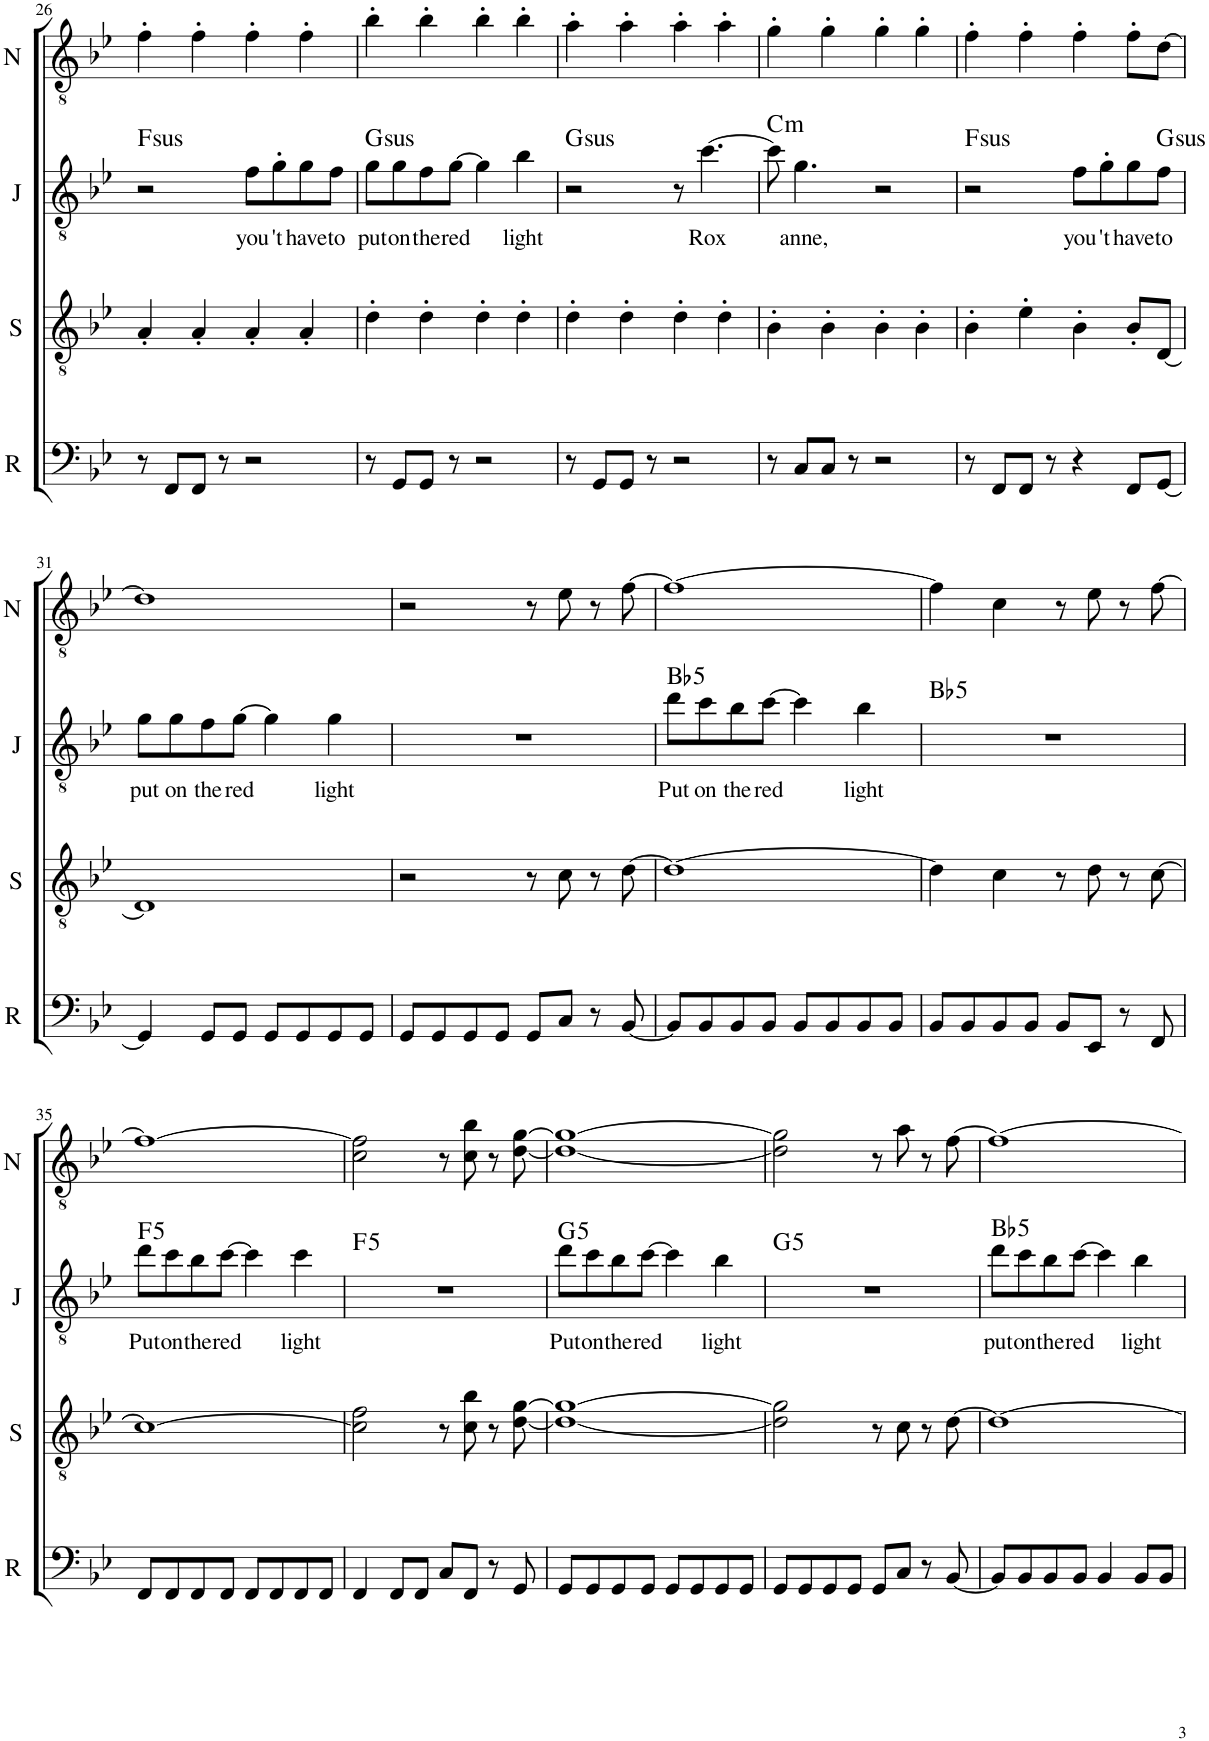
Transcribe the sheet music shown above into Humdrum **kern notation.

**kern	**kern	**kern	**text	**harte	**kern
*part4	*part3	*part2	*part2	*part2	*part1
*staff4	*staff3	*staff2	*staff2	*	*staff1
*I"Ryan	*I"Steve	*I"Justin	*	*	*I"Nate
*I'R	*I'S	*I'J	*	*	*I'N
!!LO:PB:g=z
*clefF4	*clefGv2	*clefGv2	*	*	*clefGv2
*k[b-e-]	*k[b-e-]	*k[b-e-]	*	*	*k[b-e-]
*M4/4	*M4/4	*M4/4	*	*	*M4/4
=26	=26	=26	=26	=26	=26
!	!	!	!	!LO:H:kt=sus	!
8r	4A'/	2r	.	F:sus4	4f'\
8FF/L	.	.	.	.	.
8FF/J	4A'/	.	.	.	4f'\
8r	.	.	.	.	.
!	!	!	!LO:LY:b	!	!
2r	4A'/	8f\L	you	.	4f'\
!	!	!	!LO:LY:b	!	!
.	.	8g'\	't	.	.
!	!	!	!LO:LY:b	!	!
.	4A'/	8g\	have	.	4f'\
!	!	!	!LO:LY:b	!	!
.	.	8f\J	to	.	.
=27	=27	=27	=27	=27	=27
!	!	!	!LO:LY:b	!LO:H:kt=sus	!
8r	4d'\	8g\L	put	G:sus4	4b-'\
!	!	!	!LO:LY:b	!	!
8GG/L	.	8g\	on	.	.
!	!	!	!LO:LY:b	!	!
8GG/J	4d'\	8f\	the	.	4b-'\
!	!	!	!LO:LY:b	!	!
8r	.	[8g\J	red	.	.
2r	4d'\	4g\]	.	.	4b-'\
!	!	!	!LO:LY:b	!	!
.	4d'\	4b-\	light	.	4b-'\
=28	=28	=28	=28	=28	=28
!	!	!	!	!LO:H:kt=sus	!
8r	4d'\	2r	.	G:sus4	4a'\
8GG/L	.	.	.	.	.
8GG/J	4d'\	.	.	.	4a'\
8r	.	.	.	.	.
2r	4d'\	8r	.	.	4a'\
!	!	!	!LO:LY:b	!	!
.	.	[4.cc\	Rox	.	.
.	4d'\	.	.	.	4a'\
=29	=29	=29	=29	=29	=29
!	!	!	!	!LO:H:kt=m	!
8r	4B-'\	8cc\]	.	C:min	4g'\
!	!	!	!LO:LY:b	!	!
8C/L	.	4.g\	anne,	.	.
8C/J	4B-'\	.	.	.	4g'\
8r	.	.	.	.	.
2r	4B-'\	2r	.	.	4g'\
.	4B-'\	.	.	.	4g'\
=30	=30	=30	=30	=30	=30
!	!	!	!	!LO:H:kt=sus	!
8r	4B-'\	2r	.	F:sus4	4f'\
8FF/L	.	.	.	.	.
8FF/J	4e-'\	.	.	.	4f'\
8r	.	.	.	.	.
!	!	!	!LO:LY:b	!	!
4r	4B-'\	8f\L	you	.	4f'\
!	!	!	!LO:LY:b	!	!
.	.	8g'\	't	.	.
!	!	!	!LO:LY:b	!	!
8FF/L	8B-'/L	8g\	have	.	8f'\L
!	!	!	!LO:LY:b	!LO:H:kt=sus	!
[8GG/J	[8D/J	8f\J	to	G:sus4	[8d\J
!!LO:LB:g=z
=31	=31	=31	=31	=31	=31
!	!	!	!LO:LY:b	!	!
4GG/]	1D]	8g\L	put	.	1d]
!	!	!	!LO:LY:b	!	!
.	.	8g\	on	.	.
!	!	!	!LO:LY:b	!	!
8GG/L	.	8f\	the	.	.
!	!	!	!LO:LY:b	!	!
8GG/J	.	[8g\J	red	.	.
8GG/L	.	4g\]	.	.	.
8GG/	.	.	.	.	.
!	!	!	!LO:LY:b	!	!
8GG/	.	4g\	light	.	.
8GG/J	.	.	.	.	.
=32	=32	=32	=32	=32	=32
8GG/L	2r	1r	.	.	2r
8GG/	.	.	.	.	.
8GG/	.	.	.	.	.
8GG/J	.	.	.	.	.
8GG/L	8r	.	.	.	8r
8C/J	8c\	.	.	.	8e-\
8r	8r	.	.	.	8r
[8BB-/	[8d\	.	.	.	[8f\
=33	=33	=33	=33	=33	=33
!	!	!	!LO:LY:b	!LO:H:kt=5	!
8BB-/L]	1d_	8dd\L	Put	Bb:(1,5)	1f_
!	!	!	!LO:LY:b	!	!
8BB-/	.	8cc\	on	.	.
!	!	!	!LO:LY:b	!	!
8BB-/	.	8b-\	the	.	.
!	!	!	!LO:LY:b	!	!
8BB-/J	.	[8cc\J	red	.	.
8BB-/L	.	4cc\]	.	.	.
8BB-/	.	.	.	.	.
!	!	!	!LO:LY:b	!	!
8BB-/	.	4b-\	light	.	.
8BB-/J	.	.	.	.	.
=34	=34	=34	=34	=34	=34
!	!	!	!	!LO:H:kt=5	!
8BB-/L	4d\]	1r	.	Bb:(1,5)	4f\]
8BB-/	.	.	.	.	.
8BB-/	4c\	.	.	.	4c\
8BB-/J	.	.	.	.	.
8BB-/L	8r	.	.	.	8r
8EE-/J	8d\	.	.	.	8e-\
8r	8r	.	.	.	8r
8FF/	[8c\	.	.	.	[8f\
!!LO:LB:g=z
=35	=35	=35	=35	=35	=35
!	!	!	!LO:LY:b	!LO:H:kt=5	!
8FF/L	1c_	8dd\L	Put	F:(1,5)	1f_
!	!	!	!LO:LY:b	!	!
8FF/	.	8cc\	on	.	.
!	!	!	!LO:LY:b	!	!
8FF/	.	8b-\	the	.	.
!	!	!	!LO:LY:b	!	!
8FF/J	.	[8cc\J	red	.	.
8FF/L	.	4cc\]	.	.	.
8FF/	.	.	.	.	.
!	!	!	!LO:LY:b	!	!
8FF/	.	4cc\	light	.	.
8FF/J	.	.	.	.	.
=36	=36	=36	=36	=36	=36
!	!	!	!	!LO:H:kt=5	!
4FF/	2c\] 2f\	1r	.	F:(1,5)	2c\ 2f\]
8FF/L	.	.	.	.	.
8FF/J	.	.	.	.	.
8C/L	8r	.	.	.	8r
8FF/J	8c\ 8b-\	.	.	.	8c\ 8b-\
8r	8r	.	.	.	8r
8GG/	[8d\ [8g\	.	.	.	[8d\ [8g\
=37	=37	=37	=37	=37	=37
!	!	!	!LO:LY:b	!LO:H:kt=5	!
8GG/L	1d_ 1g_	8dd\L	Put	G:(1,5)	1d_ 1g_
!	!	!	!LO:LY:b	!	!
8GG/	.	8cc\	on	.	.
!	!	!	!LO:LY:b	!	!
8GG/	.	8b-\	the	.	.
!	!	!	!LO:LY:b	!	!
8GG/J	.	[8cc\J	red	.	.
8GG/L	.	4cc\]	.	.	.
8GG/	.	.	.	.	.
!	!	!	!LO:LY:b	!	!
8GG/	.	4b-\	light	.	.
8GG/J	.	.	.	.	.
=38	=38	=38	=38	=38	=38
!	!	!	!	!LO:H:kt=5	!
8GG/L	2d\] 2g\]	1r	.	G:(1,5)	2d\] 2g\]
8GG/	.	.	.	.	.
8GG/	.	.	.	.	.
8GG/J	.	.	.	.	.
8GG/L	8r	.	.	.	8r
8C/J	8c\	.	.	.	8a\
8r	8r	.	.	.	8r
[8BB-/	[8d\	.	.	.	[8f\
=39	=39	=39	=39	=39	=39
!	!	!	!LO:LY:b	!LO:H:kt=5	!
8BB-/L]	1d_	8dd\L	put	Bb:(1,5)	1f_
!	!	!	!LO:LY:b	!	!
8BB-/	.	8cc\	on	.	.
!	!	!	!LO:LY:b	!	!
8BB-/	.	8b-\	the	.	.
!	!	!	!LO:LY:b	!	!
8BB-/J	.	[8cc\J	red	.	.
4BB-/	.	4cc\]	.	.	.
!	!	!	!LO:LY:b	!	!
8BB-/L	.	4b-\	light	.	.
8BB-/J	.	.	.	.	.
=	=	=	=	=	=
*-	*-	*-	*-	*-	*-
